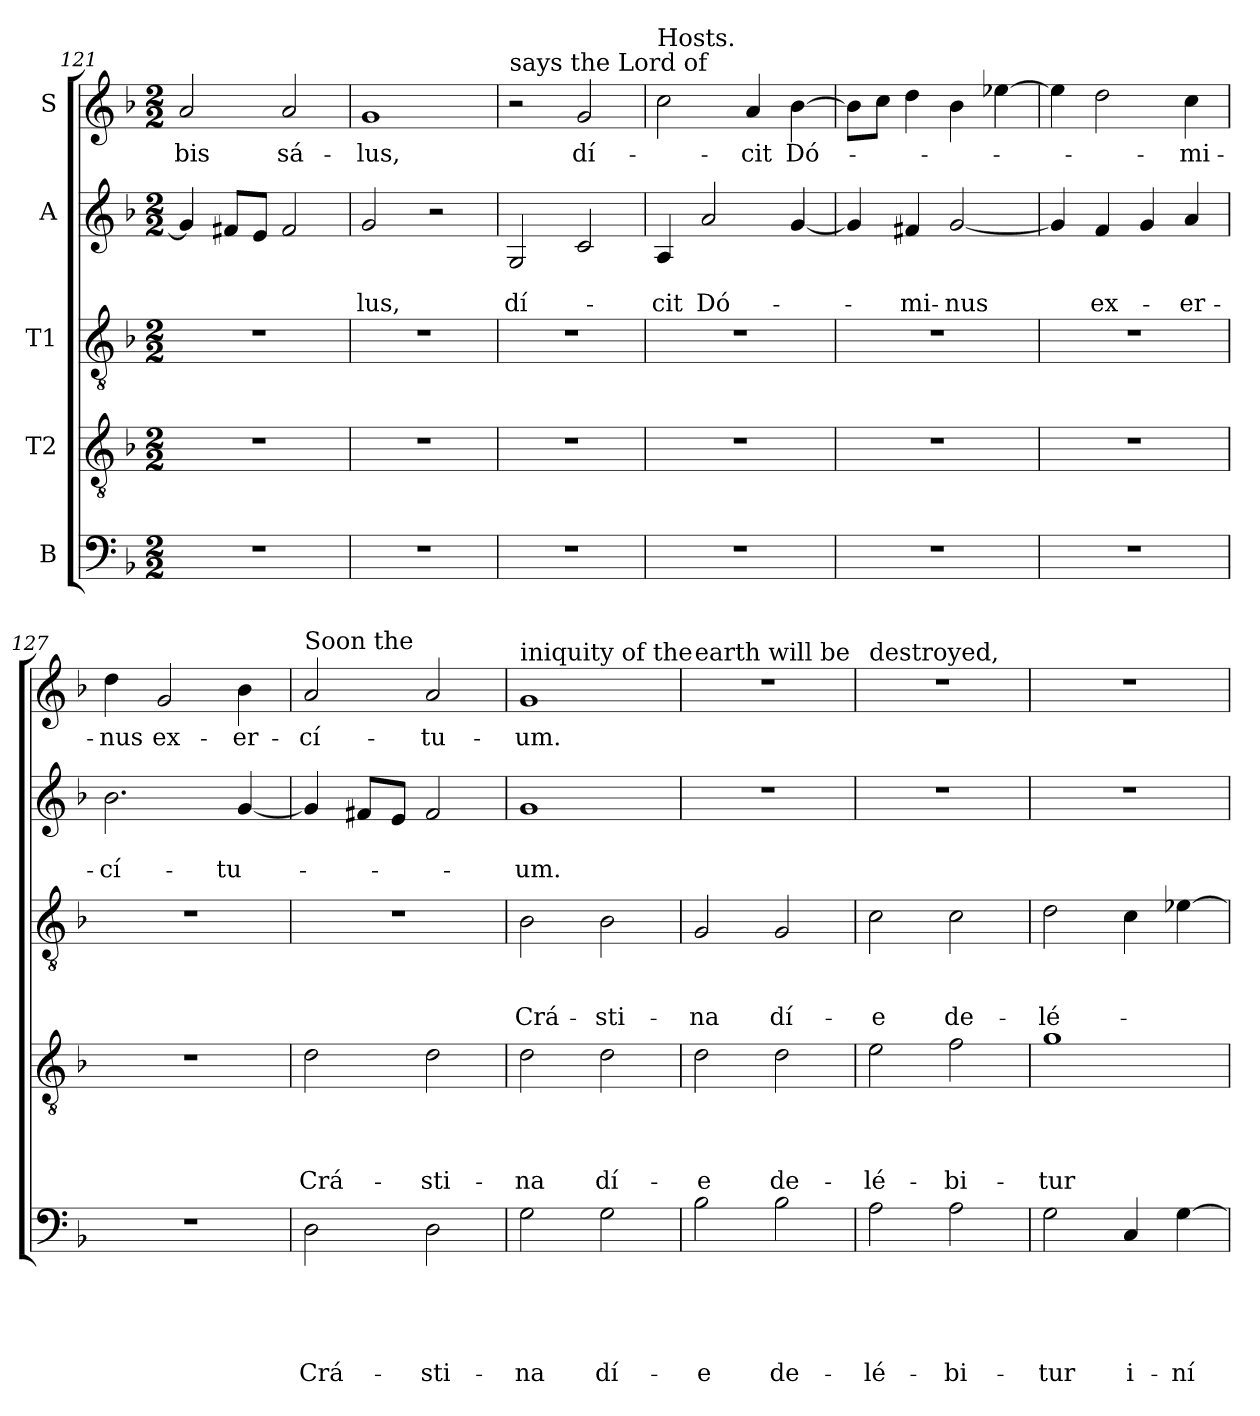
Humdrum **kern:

**kern	**text	**text	**text	**text	**text	**kern	**text	**text	**text	**text	**kern	**text	**text	**text	**kern	**text	**text	**kern	**text
*part5	*part5	*part5	*part5	*part5	*part5	*part4	*part4	*part4	*part4	*part4	*part3	*part3	*part3	*part3	*part2	*part2	*part2	*part1	*part1
*staff5	*staff5	*staff5	*staff5	*staff5	*staff5	*staff4	*staff4	*staff4	*staff4	*staff4	*staff3	*staff3	*staff3	*staff3	*staff2	*staff2	*staff2	*staff1	*staff1
*I"B	*	*	*	*	*	*I"T2	*	*	*	*	*I"T1	*	*	*	*I"A	*	*	*I"S	*
!!LO:LB:g=z
*clefF4	*	*	*	*	*	*clefGv2	*	*	*	*	*clefGv2	*	*	*	*clefG2	*	*	*clefG2	*
*k[b-]	*	*	*	*	*	*k[b-]	*	*	*	*	*k[b-]	*	*	*	*k[b-]	*	*	*k[b-]	*
*F:	*	*	*	*	*	*F:	*	*	*	*	*F:	*	*	*	*F:	*	*	*F:	*
*M2/2	*	*	*	*	*	*M2/2	*	*	*	*	*M2/2	*	*	*	*M2/2	*	*	*M2/2	*
=121	=121	=121	=121	=121	=121	=121	=121	=121	=121	=121	=121	=121	=121	=121	=121	=121	=121	=121	=121
!	!	!	!	!	!	!	!	!	!	!	!	!	!	!	!	!	!	!	!LO:LY:b
1r	.	.	.	.	.	1r	.	.	.	.	1r	.	.	.	4g/]	.	.	2a/	-bis
.	.	.	.	.	.	.	.	.	.	.	.	.	.	.	8f#i/L	.	.	.	.
.	.	.	.	.	.	.	.	.	.	.	.	.	.	.	8e/J	.	.	.	.
!	!	!	!	!	!	!	!	!	!	!	!	!	!	!	!	!	!	!	!LO:LY:b
.	.	.	.	.	.	.	.	.	.	.	.	.	.	.	2f#i/	.	.	2a/	sá-
=122	=122	=122	=122	=122	=122	=122	=122	=122	=122	=122	=122	=122	=122	=122	=122	=122	=122	=122	=122
!	!	!	!	!	!	!	!	!	!	!	!	!	!	!	!	!	!LO:LY:b	!	!LO:LY:b
1r	.	.	.	.	.	1r	.	.	.	.	1r	.	.	.	2g/	.	-lus,	1g	-lus,
.	.	.	.	.	.	.	.	.	.	.	.	.	.	.	2r	.	.	.	.
=123	=123	=123	=123	=123	=123	=123	=123	=123	=123	=123	=123	=123	=123	=123	=123	=123	=123	=123	=123
!	!	!	!	!	!	!	!	!	!	!	!	!	!	!	!	!	!	!LO:TX:a:t=says the Lord of	!
!	!	!	!	!	!	!	!	!	!	!	!	!	!	!	!	!	!LO:LY:b	!	!
1r	.	.	.	.	.	1r	.	.	.	.	1r	.	.	.	2G/	.	dí-	2r	.
!	!	!	!	!	!	!	!	!	!	!	!	!	!	!	!	!	!	!	!LO:LY:b
.	.	.	.	.	.	.	.	.	.	.	.	.	.	.	2c/	.	.	2g/	dí-
=124	=124	=124	=124	=124	=124	=124	=124	=124	=124	=124	=124	=124	=124	=124	=124	=124	=124	=124	=124
!	!	!	!	!	!	!	!	!	!	!	!	!	!	!	!	!	!	!LO:TX:a:t=Hosts.	!
!	!	!	!	!	!	!	!	!	!	!	!	!	!	!	!	!	!LO:LY:b	!	!
1r	.	.	.	.	.	1r	.	.	.	.	1r	.	.	.	4A/	.	-cit	2cc\	.
!	!	!	!	!	!	!	!	!	!	!	!	!	!	!	!	!	!LO:LY:b	!	!
.	.	.	.	.	.	.	.	.	.	.	.	.	.	.	2a/	.	Dó-	.	.
!	!	!	!	!	!	!	!	!	!	!	!	!	!	!	!	!	!	!	!LO:LY:b
.	.	.	.	.	.	.	.	.	.	.	.	.	.	.	.	.	.	4a/	-cit
!	!	!	!	!	!	!	!	!	!	!	!	!	!	!	!	!	!	!	!LO:LY:b
.	.	.	.	.	.	.	.	.	.	.	.	.	.	.	[4g/	.	.	[4b-\	Dó-
=125	=125	=125	=125	=125	=125	=125	=125	=125	=125	=125	=125	=125	=125	=125	=125	=125	=125	=125	=125
1r	.	.	.	.	.	1r	.	.	.	.	1r	.	.	.	4g/]	.	.	8b-\L]	.
.	.	.	.	.	.	.	.	.	.	.	.	.	.	.	.	.	.	8cc\J	.
!	!	!	!	!	!	!	!	!	!	!	!	!	!	!	!	!	!LO:LY:b	!	!
.	.	.	.	.	.	.	.	.	.	.	.	.	.	.	4f#i/	.	-mi-	4dd\	.
!	!	!	!	!	!	!	!	!	!	!	!	!	!	!	!	!	!LO:LY:b	!	!
.	.	.	.	.	.	.	.	.	.	.	.	.	.	.	[2g/	.	-nus	4b-\	.
.	.	.	.	.	.	.	.	.	.	.	.	.	.	.	.	.	.	[4ee-X\	.
=126	=126	=126	=126	=126	=126	=126	=126	=126	=126	=126	=126	=126	=126	=126	=126	=126	=126	=126	=126
1r	.	.	.	.	.	1r	.	.	.	.	1r	.	.	.	4g/]	.	.	4ee-\]	.
!	!	!	!	!	!	!	!	!	!	!	!	!	!	!	!	!	!LO:LY:b	!	!
.	.	.	.	.	.	.	.	.	.	.	.	.	.	.	4f/	.	ex-	2dd\	.
.	.	.	.	.	.	.	.	.	.	.	.	.	.	.	4g/	.	.	.	.
!	!	!	!	!	!	!	!	!	!	!	!	!	!	!	!	!	!LO:LY:b	!	!LO:LY:b
.	.	.	.	.	.	.	.	.	.	.	.	.	.	.	4a/	.	-er-	4cc\	-mi-
!!LO:PB:g=z
=127	=127	=127	=127	=127	=127	=127	=127	=127	=127	=127	=127	=127	=127	=127	=127	=127	=127	=127	=127
!	!	!	!	!	!	!	!	!	!	!	!	!	!	!	!	!	!LO:LY:b	!	!LO:LY:b
1r	.	.	.	.	.	1r	.	.	.	.	1r	.	.	.	2.b-\	.	-cí-	4dd\	-nus
!	!	!	!	!	!	!	!	!	!	!	!	!	!	!	!	!	!	!	!LO:LY:b
.	.	.	.	.	.	.	.	.	.	.	.	.	.	.	.	.	.	2g/	ex-
!	!	!	!	!	!	!	!	!	!	!	!	!	!	!	!	!	!LO:LY:b	!	!LO:LY:b
.	.	.	.	.	.	.	.	.	.	.	.	.	.	.	[4g/	.	-tu-	4b-\	-er-
=128	=128	=128	=128	=128	=128	=128	=128	=128	=128	=128	=128	=128	=128	=128	=128	=128	=128	=128	=128
!	!	!	!	!	!	!	!	!	!	!	!	!	!	!	!	!	!	!LO:TX:a:t=Soon the	!
!	!	!	!	!	!LO:LY:b	!	!	!	!	!LO:LY:b	!	!	!	!	!	!	!	!	!LO:LY:b
2D\	.	.	.	.	Crá-	2d\	.	.	.	Crá-	1r	.	.	.	4g/]	.	.	2a/	-cí-
.	.	.	.	.	.	.	.	.	.	.	.	.	.	.	8f#i/L	.	.	.	.
.	.	.	.	.	.	.	.	.	.	.	.	.	.	.	8e/J	.	.	.	.
!	!	!	!	!	!LO:LY:b	!	!	!	!	!LO:LY:b	!	!	!	!	!	!	!	!	!LO:LY:b
2D\	.	.	.	.	-sti-	2d\	.	.	.	-sti-	.	.	.	.	2f#i/	.	.	2a/	-tu-
=129	=129	=129	=129	=129	=129	=129	=129	=129	=129	=129	=129	=129	=129	=129	=129	=129	=129	=129	=129
!	!	!	!	!	!	!	!	!	!	!	!	!	!	!	!	!	!	!LO:TX:a:t=iniquity of the	!
!	!	!	!	!	!LO:LY:b	!	!	!	!	!LO:LY:b	!	!	!	!LO:LY:b	!	!	!LO:LY:b	!	!LO:LY:b
2G\	.	.	.	.	-na	2d\	.	.	.	-na	2B-\	.	.	Crá-	1g	.	-um.	1g	-um.
!	!	!	!	!	!LO:LY:b	!	!	!	!	!LO:LY:b	!	!	!	!LO:LY:b	!	!	!	!	!
2G\	.	.	.	.	dí-	2d\	.	.	.	dí-	2B-\	.	.	-sti-	.	.	.	.	.
=130	=130	=130	=130	=130	=130	=130	=130	=130	=130	=130	=130	=130	=130	=130	=130	=130	=130	=130	=130
!	!	!	!	!	!	!	!	!	!	!	!	!	!	!	!	!	!	!LO:TX:a:t=earth will be	!
!	!	!	!	!	!LO:LY:b	!	!	!	!	!LO:LY:b	!	!	!	!LO:LY:b	!	!	!	!	!
2B-\	.	.	.	.	-e	2d\	.	.	.	-e	2G/	.	.	-na	1r	.	.	1r	.
!	!	!	!	!	!LO:LY:b	!	!	!	!	!LO:LY:b	!	!	!	!LO:LY:b	!	!	!	!	!
2B-\	.	.	.	.	de-	2d\	.	.	.	de-	2G/	.	.	dí-	.	.	.	.	.
=131	=131	=131	=131	=131	=131	=131	=131	=131	=131	=131	=131	=131	=131	=131	=131	=131	=131	=131	=131
!	!	!	!	!	!	!	!	!	!	!	!	!	!	!	!	!	!	!LO:TX:a:t=destroyed,	!
!	!	!	!	!	!LO:LY:b	!	!	!	!	!LO:LY:b	!	!	!	!LO:LY:b	!	!	!	!	!
2A\	.	.	.	.	-lé-	2e\	.	.	.	-lé-	2c\	.	.	-e	1r	.	.	1r	.
!	!	!	!	!	!LO:LY:b	!	!	!	!	!LO:LY:b	!	!	!	!LO:LY:b	!	!	!	!	!
2A\	.	.	.	.	-bi-	2f\	.	.	.	-bi-	2c\	.	.	de-	.	.	.	.	.
=132	=132	=132	=132	=132	=132	=132	=132	=132	=132	=132	=132	=132	=132	=132	=132	=132	=132	=132	=132
!	!	!	!	!	!LO:LY:b	!	!	!	!	!LO:LY:b	!	!	!	!LO:LY:b	!	!	!	!	!
2G\	.	.	.	.	-tur	1g	.	.	.	-tur	2d\	.	.	-lé-	1r	.	.	1r	.
!	!	!	!	!	!LO:LY:b	!	!	!	!	!	!	!	!	!	!	!	!	!	!
4C/	.	.	.	.	i-	.	.	.	.	.	4c\	.	.	.	.	.	.	.	.
!	!	!	!	!	!LO:LY:b	!	!	!	!	!	!	!	!	!	!	!	!	!	!
[4G\	.	.	.	.	-ní-	.	.	.	.	.	[4e-X\	.	.	.	.	.	.	.	.
=	=	=	=	=	=	=	=	=	=	=	=	=	=	=	=	=	=	=	=
*-	*-	*-	*-	*-	*-	*-	*-	*-	*-	*-	*-	*-	*-	*-	*-	*-	*-	*-	*-
